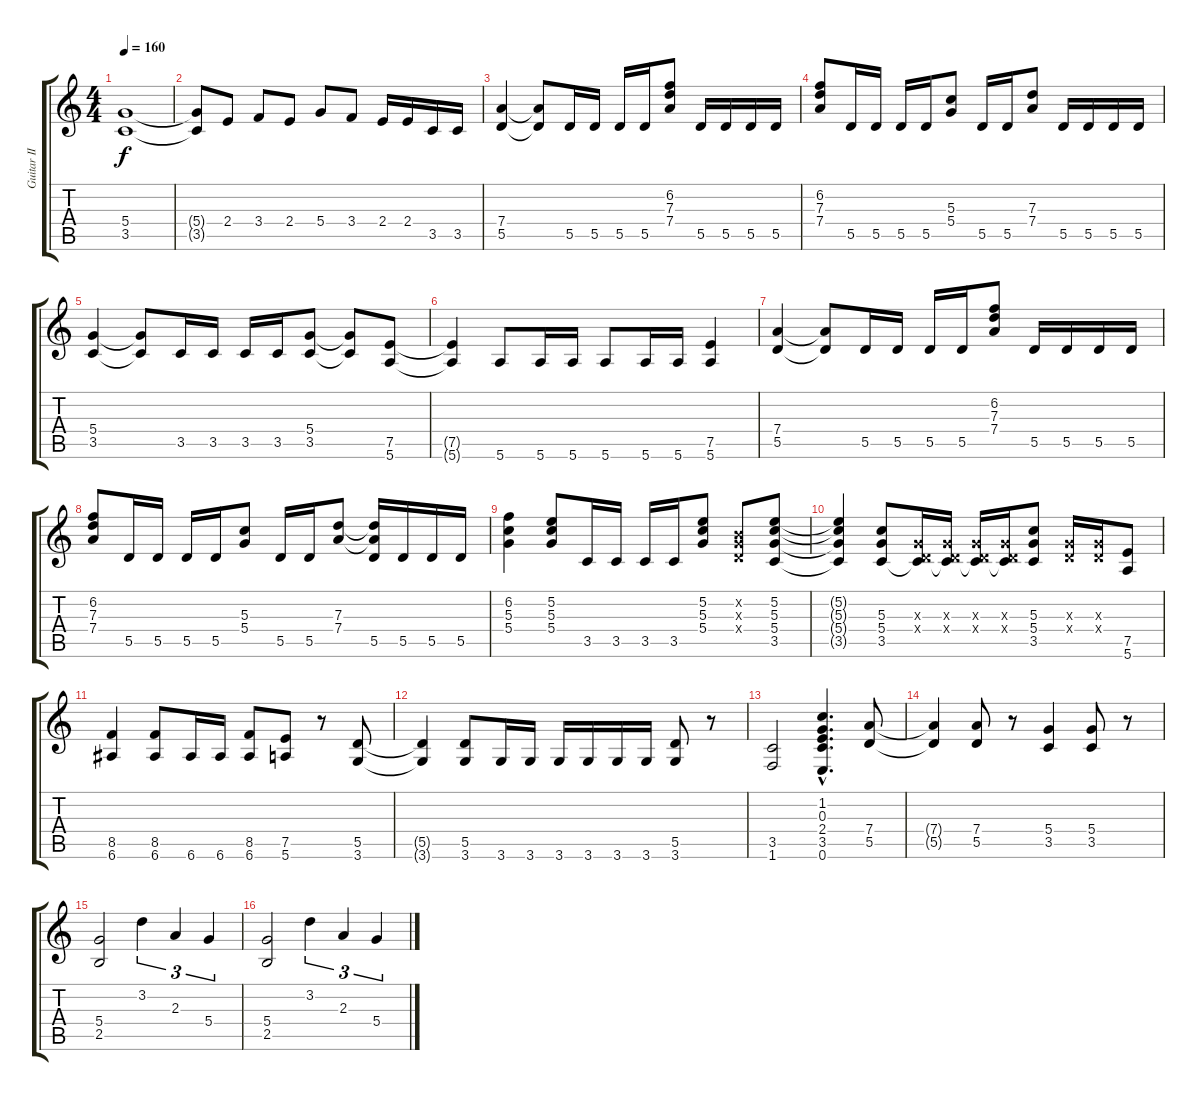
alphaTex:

\track ("Guitar II" "Guitar II") {instrument distortionguitar}
\staff {score tabs}
\tuning (E4 B3 G3 D3 A2 E2) {hide}
\ts (4 4)
\tempo 160
\clef g2
\ks c
(5.4 3.5).1{dy f} |
(5.4{t} 3.5{t}).8 2.4.8 3.4.8 2.4.8 5.4.8 3.4.8 2.4.16 2.4.16 3.5.16 3.5.16 |
(7.4 5.5).4 (7.4{t} 5.5{t}).8 5.5.16 5.5.16 5.5.16 5.5.16 (6.2 7.3 7.4).8 5.5.16 5.5.16 5.5.16 5.5.16 |
(6.2 7.3 7.4).8 5.5.16 5.5.16 5.5.16 5.5.16 (5.3 5.4).8 5.5.16 5.5.16 (7.3 7.4).8 5.5.16 5.5.16 5.5.16 5.5.16 |
(5.4 3.5).4 (5.4{t} 3.5{t}).8 3.5.16 3.5.16 3.5.16 3.5.16 (5.4 3.5).8 (5.4{t} 3.5{t}).8 (7.5 5.6).8 |
(7.5{t} 5.6{t}).4 5.6.8 5.6.16 5.6.16 5.6.8 5.6.16 5.6.16 (7.5 5.6).4 |
(7.4 5.5).4 (7.4{t} 5.5{t}).8 5.5.16 5.5.16 5.5.16 5.5.16 (6.2 7.3 7.4).8 5.5.16 5.5.16 5.5.16 5.5.16 |
(6.2 7.3 7.4).8 5.5.16 5.5.16 5.5.16 5.5.16 (5.3 5.4).8 5.5.16 5.5.16 (7.3 7.4).8 (7.3{t} 7.4{t} 5.5).16 5.5.16 5.5.16 5.5.16 |
(6.2 5.3 5.4).4 (5.2 5.3 5.4).8 3.5.16 3.5.16 3.5.16 3.5.16 (5.2 5.3 5.4).8 (0.2{x} 0.3{x} 0.4{x}).8 (5.2 5.3 5.4 3.5).8 |
(5.2{t} 5.3{t} 5.4{t} 3.5{t}).4 (5.3 5.4 3.5).8 (0.3{x} 0.4{x} 3.5{t}).16 (0.3{x} 0.4{x} 3.5{t}).16 (0.3{x} 0.4{x} 3.5{t}).16 (0.3{x} 0.4{x} 3.5{t}).16 (5.3 5.4 3.5).8 (0.3{x} 0.4{x}).16 (0.3{x} 0.4{x}).16 (7.5 5.6).8 |
(8.5 6.6).4 (8.5 6.6).8 6.6.16 6.6.16 (8.5 6.6).8 (7.5 5.6).8 r.8 (5.5 3.6).8 |
(5.5{t} 3.6{t}).4 (5.5 3.6).8 3.6.16 3.6.16 3.6.16 3.6.16 3.6.16 3.6.16 (5.5 3.6).8 r.8 |
(3.5 1.6).2 (1.2{hac} 0.3{hac} 2.4{hac} 3.5{hac} 0.6{hac}).4{d} (7.4 5.5).8 |
(7.4{t} 5.5{t}).4 (7.4 5.5).8 r.8 (5.4 3.5).4 (5.4 3.5).8 r.8 |
(5.4 2.5).2 3.2.4{tu (3 2)} 2.3.4{tu (3 2)} 5.4.4{tu (3 2)} |
(5.4 2.5).2 3.2.4{tu (3 2)} 2.3.4{tu (3 2)} 5.4.4{tu (3 2)}
